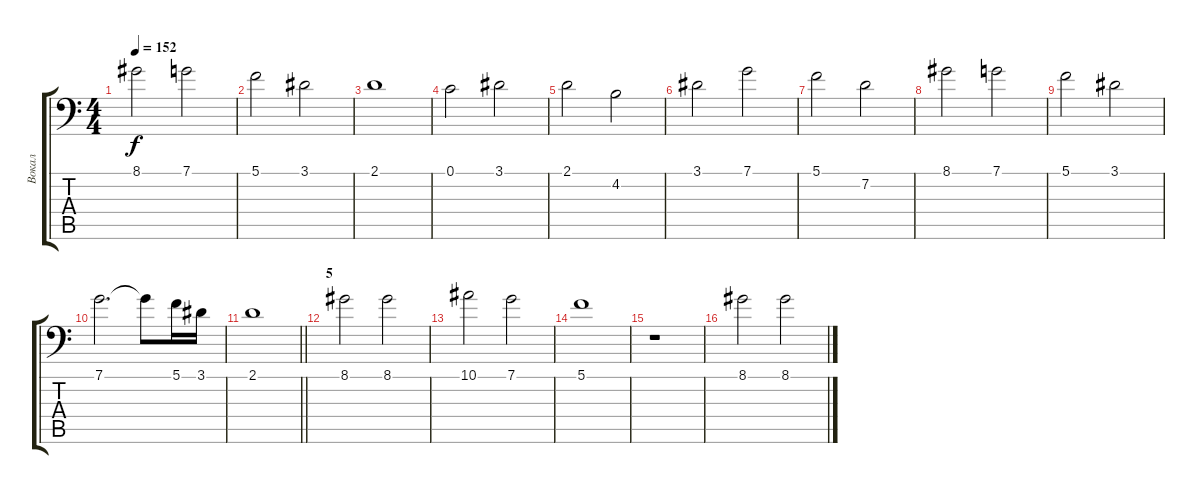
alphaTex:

\track ("Вокал" "Вокал") {instrument fx5brightness}
\staff {score tabs}
\tuning (C4 G3 Eb3 Bb2 F2 Bb1) {hide}
\ts (4 4)
\tempo 152
\clef f4
\ks c
8.1.2{dy f} 7.1.2 |
5.1.2 3.1.2 |
2.1.1 |
0.1.2 3.1.2 |
2.1.2 4.2.2 |
3.1.2 7.1.2 |
5.1.2 7.2.2 |
8.1.2 7.1.2 |
5.1.2 3.1.2 |
7.1.2{d} 7.1{t}.8 5.1.16 3.1.16 |
\barLineRight lightlight
2.1.1 |
\section ("" "5")
8.1.2 8.1.2 |
10.1.2 7.1.2 |
5.1.1 |
r.1 |
8.1.2 8.1.2
